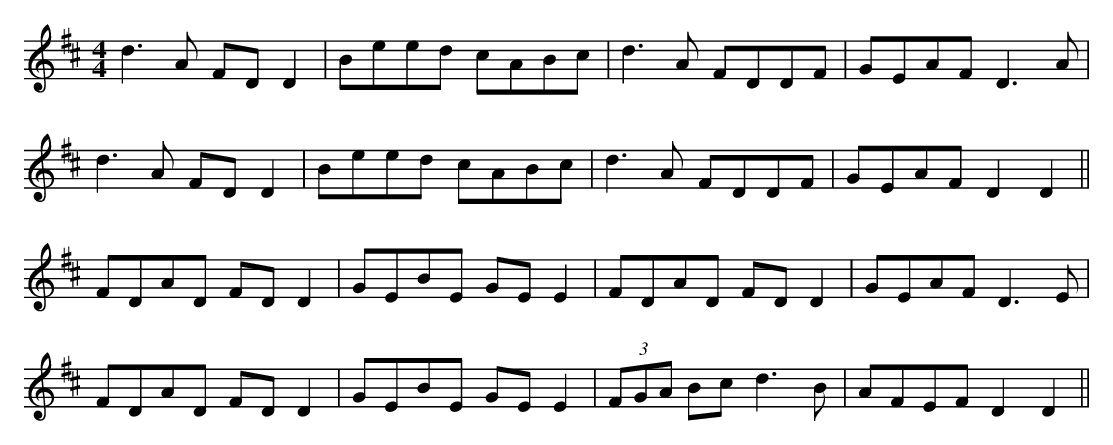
X:1
M:4/4
K:D
d3A FDD2|Beed cABc|d3A FDDF|GEAF D3A|
d3A FDD2|Beed cABc|d3A FDDF|GEAF D2D2||
FDAD FD D2|GEBE GE E2|FDAD FD D2|GEAF D3E|
FDAD FD D2|GEBE GE E2|(3FGA Bc d3B|AFEF D2D2||
